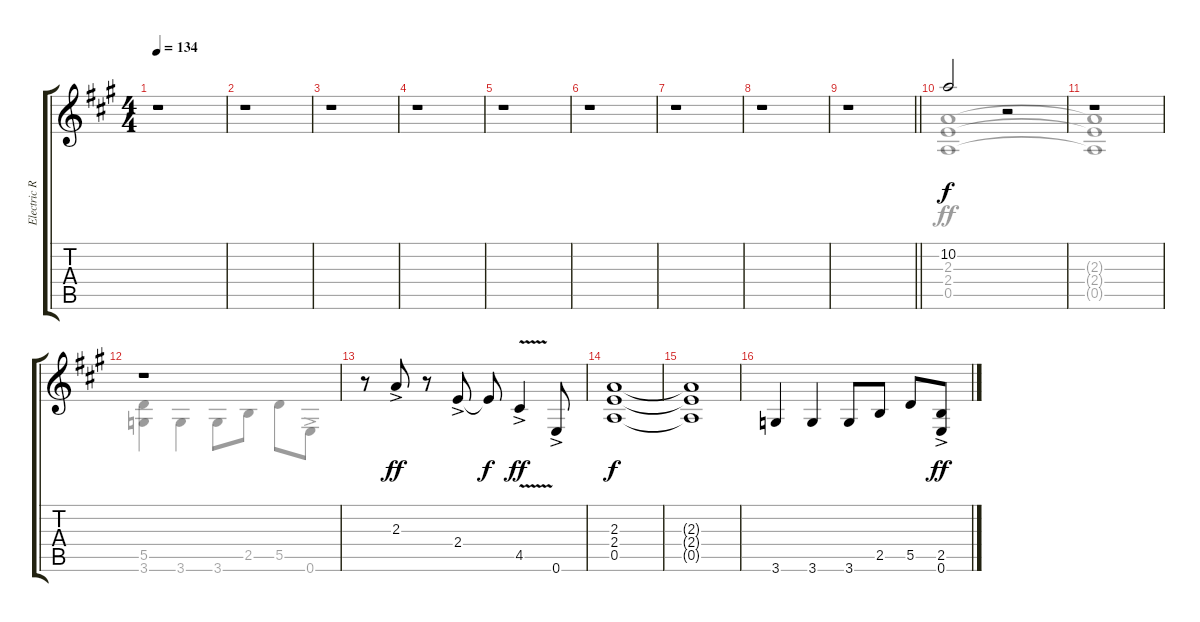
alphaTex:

\track ("Electric Rythm Gtr. " "Electric R") {instrument overdrivenguitar}
\staff {score tabs}
\tuning (E4 B3 G3 D3 A2 E2) {hide}
\voice
\ts (4 4)
\tempo 134
\clef g2
\ks a
r.1{dy f} |
r.1 |
r.1 |
r.1 |
r.1 |
r.1 |
r.1 |
r.1 |
\barLineRight lightlight
r.1 |
10.2.2 r.2 |
r.1 |
r.1 |
r.8 2.3{ac}.8{dy ff} r.8 2.4{ac}.8 2.4{t}.8{dy f} 4.5{v ac}.4{dy ff} 0.6{ac}.8 |
(2.3 2.4 0.5).1{dy f} |
(2.3{t} 2.4{t} 0.5{t}).1 |
3.6.4 3.6.4 3.6.8 2.5.8 5.5.8 (2.5{ac} 0.6{ac}).8{dy ff}
\voice
\clef g2
\ottava regular
\simile none
\ks a
|
|
|
|
|
|
|
|
\barLineRight lightlight
|
(2.3 2.4 0.5).1 |
(2.3{t} 2.4{t} 0.5{t}).1 |
(5.5 3.6).4 3.6.4 3.6.8 2.5.8 5.5.8 0.6{ac}.8{dy ff} |
|
|
|
